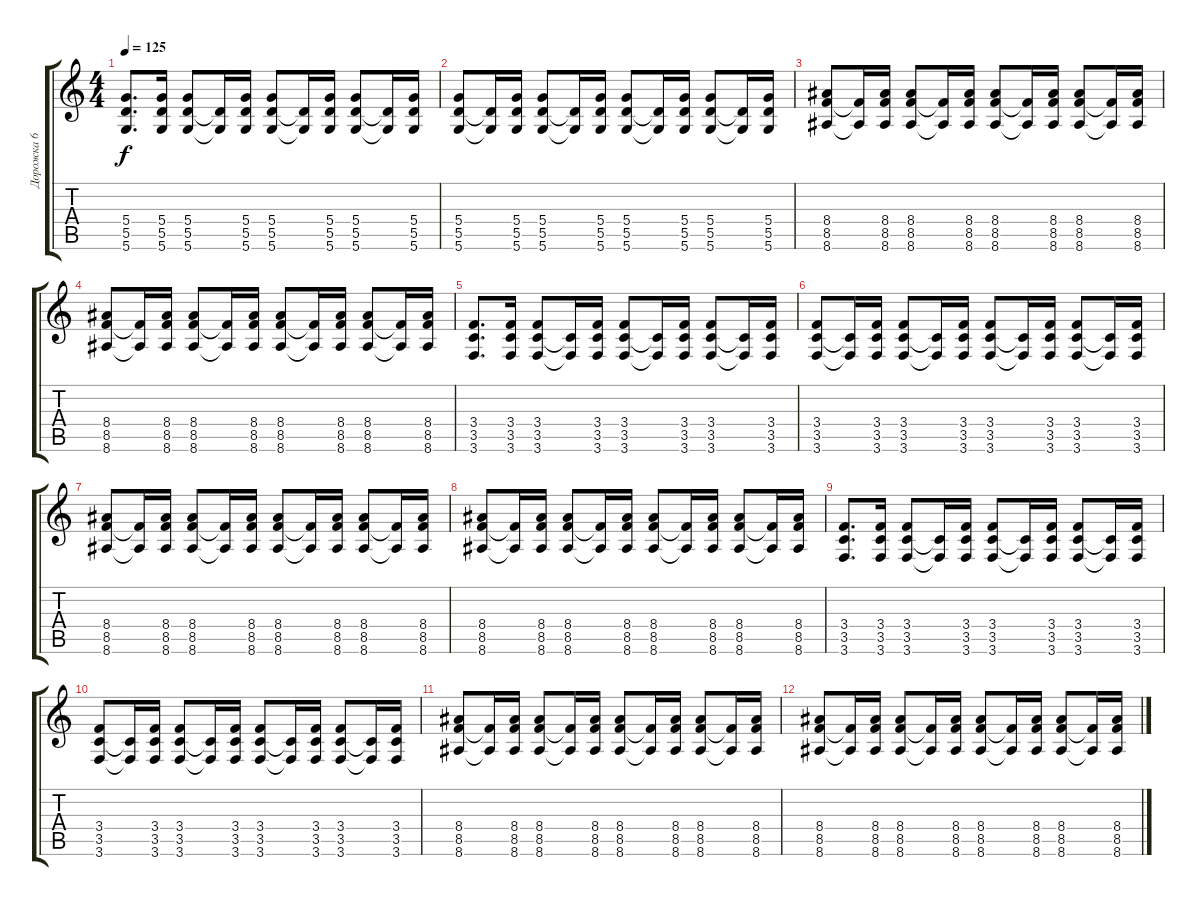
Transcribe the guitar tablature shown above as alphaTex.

\track ("Дорожка 6" "Дорожка 6") {instrument distortionguitar}
\staff {score tabs}
\tuning (E4 B3 G3 D3 A2 D2) {hide}
\ts (4 4)
\tempo 125
\clef g2
\ks c
(5.4 5.5 5.6).8{d dy f} (5.4 5.5 5.6).16 (5.4 5.5 5.6).8 (5.5{t} 5.6{t}).16 (5.4 5.5 5.6).16 (5.4 5.5 5.6).8 (5.5{t} 5.6{t}).16 (5.4 5.5 5.6).16 (5.4 5.5 5.6).8 (5.5{t} 5.6{t}).16 (5.4 5.5 5.6).16 |
(5.4 5.5 5.6).8 (5.5{t} 5.6{t}).16 (5.4 5.5 5.6).16 (5.4 5.5 5.6).8 (5.5{t} 5.6{t}).16 (5.4 5.5 5.6).16 (5.4 5.5 5.6).8 (5.5{t} 5.6{t}).16 (5.4 5.5 5.6).16 (5.4 5.5 5.6).8 (5.5{t} 5.6{t}).16 (5.4 5.5 5.6).16 |
(8.4 8.5 8.6).8 (8.5{t} 8.6{t}).16 (8.4 8.5 8.6).16 (8.4 8.5 8.6).8 (8.5{t} 8.6{t}).16 (8.4 8.5 8.6).16 (8.4 8.5 8.6).8 (8.5{t} 8.6{t}).16 (8.4 8.5 8.6).16 (8.4 8.5 8.6).8 (8.5{t} 8.6{t}).16 (8.4 8.5 8.6).16 |
(8.4 8.5 8.6).8 (8.5{t} 8.6{t}).16 (8.4 8.5 8.6).16 (8.4 8.5 8.6).8 (8.5{t} 8.6{t}).16 (8.4 8.5 8.6).16 (8.4 8.5 8.6).8 (8.5{t} 8.6{t}).16 (8.4 8.5 8.6).16 (8.4 8.5 8.6).8 (8.5{t} 8.6{t}).16 (8.4 8.5 8.6).16 |
(3.4 3.5 3.6).8{d} (3.4 3.5 3.6).16 (3.4 3.5 3.6).8 (3.5{t} 3.6{t}).16 (3.4 3.5 3.6).16 (3.4 3.5 3.6).8 (3.5{t} 3.6{t}).16 (3.4 3.5 3.6).16 (3.4 3.5 3.6).8 (3.5{t} 3.6{t}).16 (3.4 3.5 3.6).16 |
(3.4 3.5 3.6).8 (3.5{t} 3.6{t}).16 (3.4 3.5 3.6).16 (3.4 3.5 3.6).8 (3.5{t} 3.6{t}).16 (3.4 3.5 3.6).16 (3.4 3.5 3.6).8 (3.5{t} 3.6{t}).16 (3.4 3.5 3.6).16 (3.4 3.5 3.6).8 (3.5{t} 3.6{t}).16 (3.4 3.5 3.6).16 |
(8.4 8.5 8.6).8 (8.5{t} 8.6{t}).16 (8.4 8.5 8.6).16 (8.4 8.5 8.6).8 (8.5{t} 8.6{t}).16 (8.4 8.5 8.6).16 (8.4 8.5 8.6).8 (8.5{t} 8.6{t}).16 (8.4 8.5 8.6).16 (8.4 8.5 8.6).8 (8.5{t} 8.6{t}).16 (8.4 8.5 8.6).16 |
(8.4 8.5 8.6).8 (8.5{t} 8.6{t}).16 (8.4 8.5 8.6).16 (8.4 8.5 8.6).8 (8.5{t} 8.6{t}).16 (8.4 8.5 8.6).16 (8.4 8.5 8.6).8 (8.5{t} 8.6{t}).16 (8.4 8.5 8.6).16 (8.4 8.5 8.6).8 (8.5{t} 8.6{t}).16 (8.4 8.5 8.6).16 |
(3.4 3.5 3.6).8{d} (3.4 3.5 3.6).16 (3.4 3.5 3.6).8 (3.5{t} 3.6{t}).16 (3.4 3.5 3.6).16 (3.4 3.5 3.6).8 (3.5{t} 3.6{t}).16 (3.4 3.5 3.6).16 (3.4 3.5 3.6).8 (3.5{t} 3.6{t}).16 (3.4 3.5 3.6).16 |
(3.4 3.5 3.6).8 (3.5{t} 3.6{t}).16 (3.4 3.5 3.6).16 (3.4 3.5 3.6).8 (3.5{t} 3.6{t}).16 (3.4 3.5 3.6).16 (3.4 3.5 3.6).8 (3.5{t} 3.6{t}).16 (3.4 3.5 3.6).16 (3.4 3.5 3.6).8 (3.5{t} 3.6{t}).16 (3.4 3.5 3.6).16 |
(8.4 8.5 8.6).8 (8.5{t} 8.6{t}).16 (8.4 8.5 8.6).16 (8.4 8.5 8.6).8 (8.5{t} 8.6{t}).16 (8.4 8.5 8.6).16 (8.4 8.5 8.6).8 (8.5{t} 8.6{t}).16 (8.4 8.5 8.6).16 (8.4 8.5 8.6).8 (8.5{t} 8.6{t}).16 (8.4 8.5 8.6).16 |
(8.4 8.5 8.6).8 (8.5{t} 8.6{t}).16 (8.4 8.5 8.6).16 (8.4 8.5 8.6).8 (8.5{t} 8.6{t}).16 (8.4 8.5 8.6).16 (8.4 8.5 8.6).8 (8.5{t} 8.6{t}).16 (8.4 8.5 8.6).16 (8.4 8.5 8.6).8 (8.5{t} 8.6{t}).16 (8.4 8.5 8.6).16
